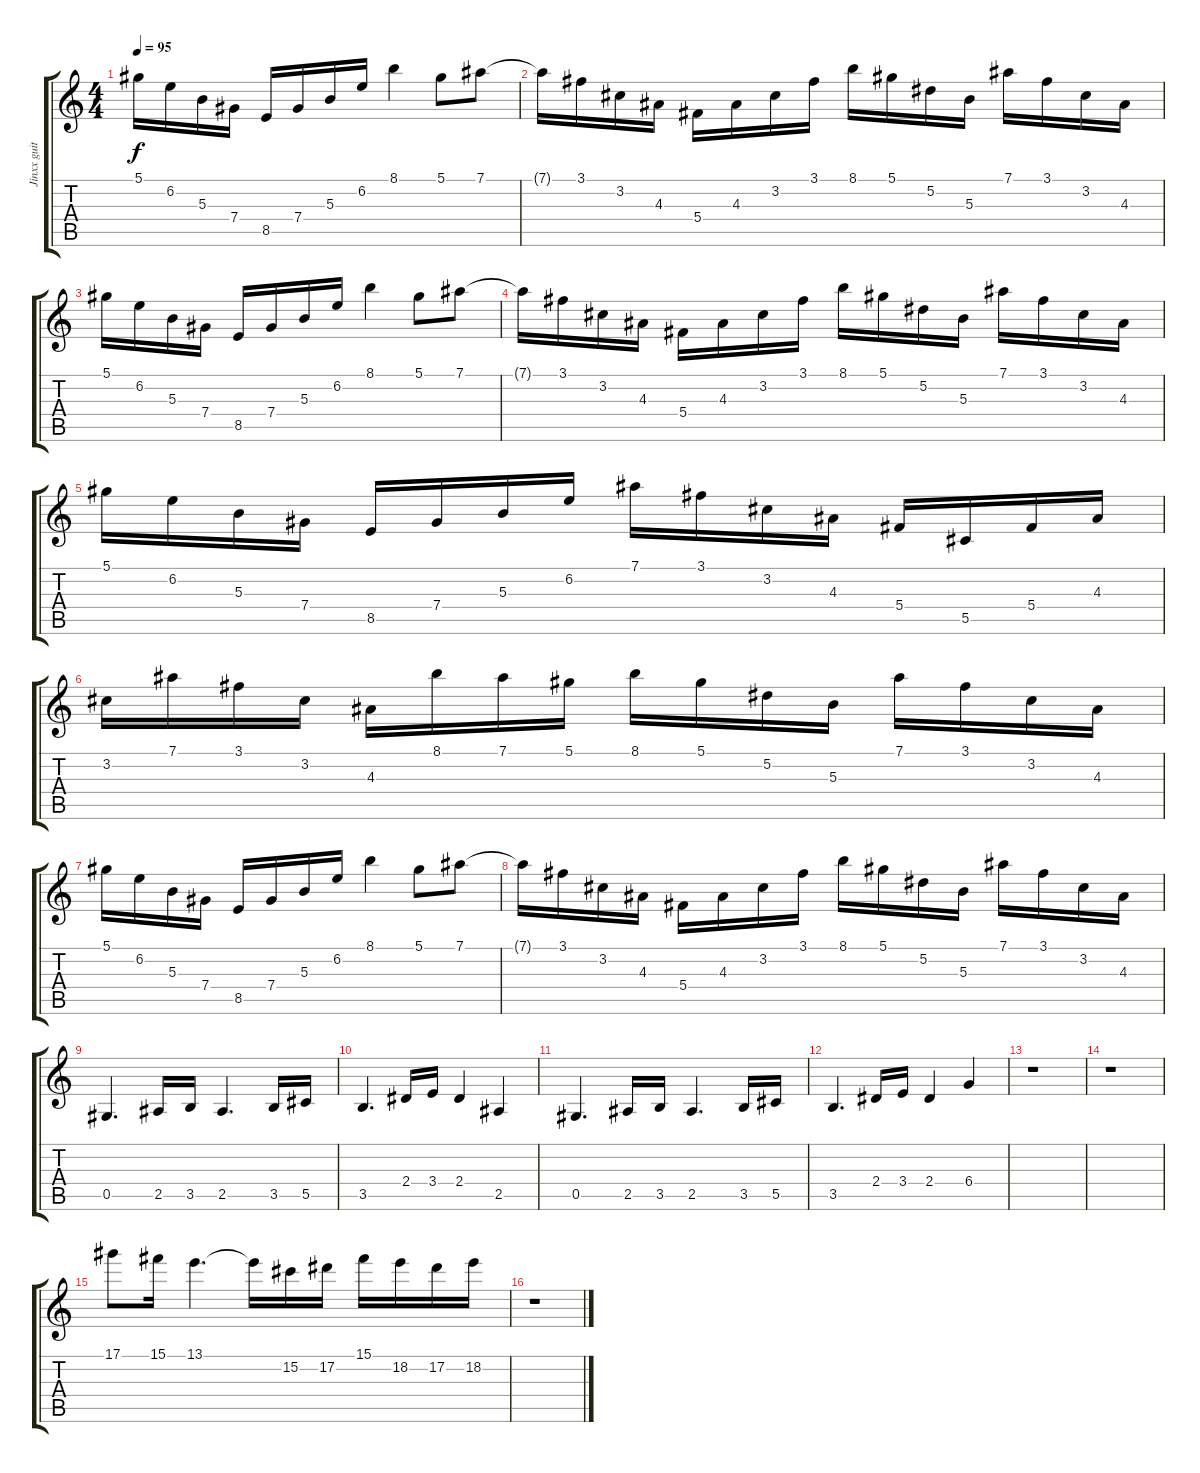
\track ("Jinxx guitar" "Jinxx guit") {instrument distortionguitar}
\staff {score tabs}
\tuning (Eb4 Bb3 Gb3 Db3 Ab2 Db2) {hide}
\ts (4 4)
\tempo 95
\clef g2
\ks c
5.1.16{dy f} 6.2.16 5.3.16 7.4.16 8.5.16 7.4.16 5.3.16 6.2.16 8.1.4 5.1.8 7.1.8 |
7.1{t}.16 3.1.16 3.2.16 4.3.16 5.4.16 4.3.16 3.2.16 3.1.16 8.1.16 5.1.16 5.2.16 5.3.16 7.1.16 3.1.16 3.2.16 4.3.16 |
5.1.16 6.2.16 5.3.16 7.4.16 8.5.16 7.4.16 5.3.16 6.2.16 8.1.4 5.1.8 7.1.8 |
7.1{t}.16 3.1.16 3.2.16 4.3.16 5.4.16 4.3.16 3.2.16 3.1.16 8.1.16 5.1.16 5.2.16 5.3.16 7.1.16 3.1.16 3.2.16 4.3.16 |
5.1.16 6.2.16 5.3.16 7.4.16 8.5.16 7.4.16 5.3.16 6.2.16 7.1.16 3.1.16 3.2.16 4.3.16 5.4.16 5.5.16 5.4.16 4.3.16 |
3.2.16 7.1.16 3.1.16 3.2.16 4.3.16 8.1.16 7.1.16 5.1.16 8.1.16 5.1.16 5.2.16 5.3.16 7.1.16 3.1.16 3.2.16 4.3.16 |
5.1.16 6.2.16 5.3.16 7.4.16 8.5.16 7.4.16 5.3.16 6.2.16 8.1.4 5.1.8 7.1.8 |
7.1{t}.16 3.1.16 3.2.16 4.3.16 5.4.16 4.3.16 3.2.16 3.1.16 8.1.16 5.1.16 5.2.16 5.3.16 7.1.16 3.1.16 3.2.16 4.3.16 |
0.5.4{d} 2.5.16 3.5.16 2.5.4{d} 3.5.16 5.5.16 |
3.5.4{d} 2.4.16 3.4.16 2.4.4 2.5.4 |
0.5.4{d} 2.5.16 3.5.16 2.5.4{d} 3.5.16 5.5.16 |
3.5.4{d} 2.4.16 3.4.16 2.4.4 6.4.4 |
r.1 |
r.1 |
17.1.8 15.1.16 13.1.4{d} 13.1{t}.16 15.2.16 17.2.16 15.1.16 18.2.16 17.2.16 18.2.16 |
r.1
